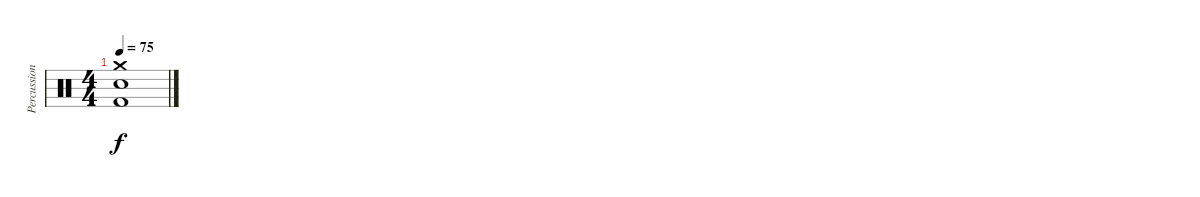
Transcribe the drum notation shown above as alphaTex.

\track ("Percussions" "Percussion") {instrument percussion}
\staff {score}
\articulation defaults
\ts (4 4)
\tempo 75
\clef neutral
\ks c
("Crash medium (hit)" "Snare (hit) 2" "Kick (hit) 2").1{dy f}
